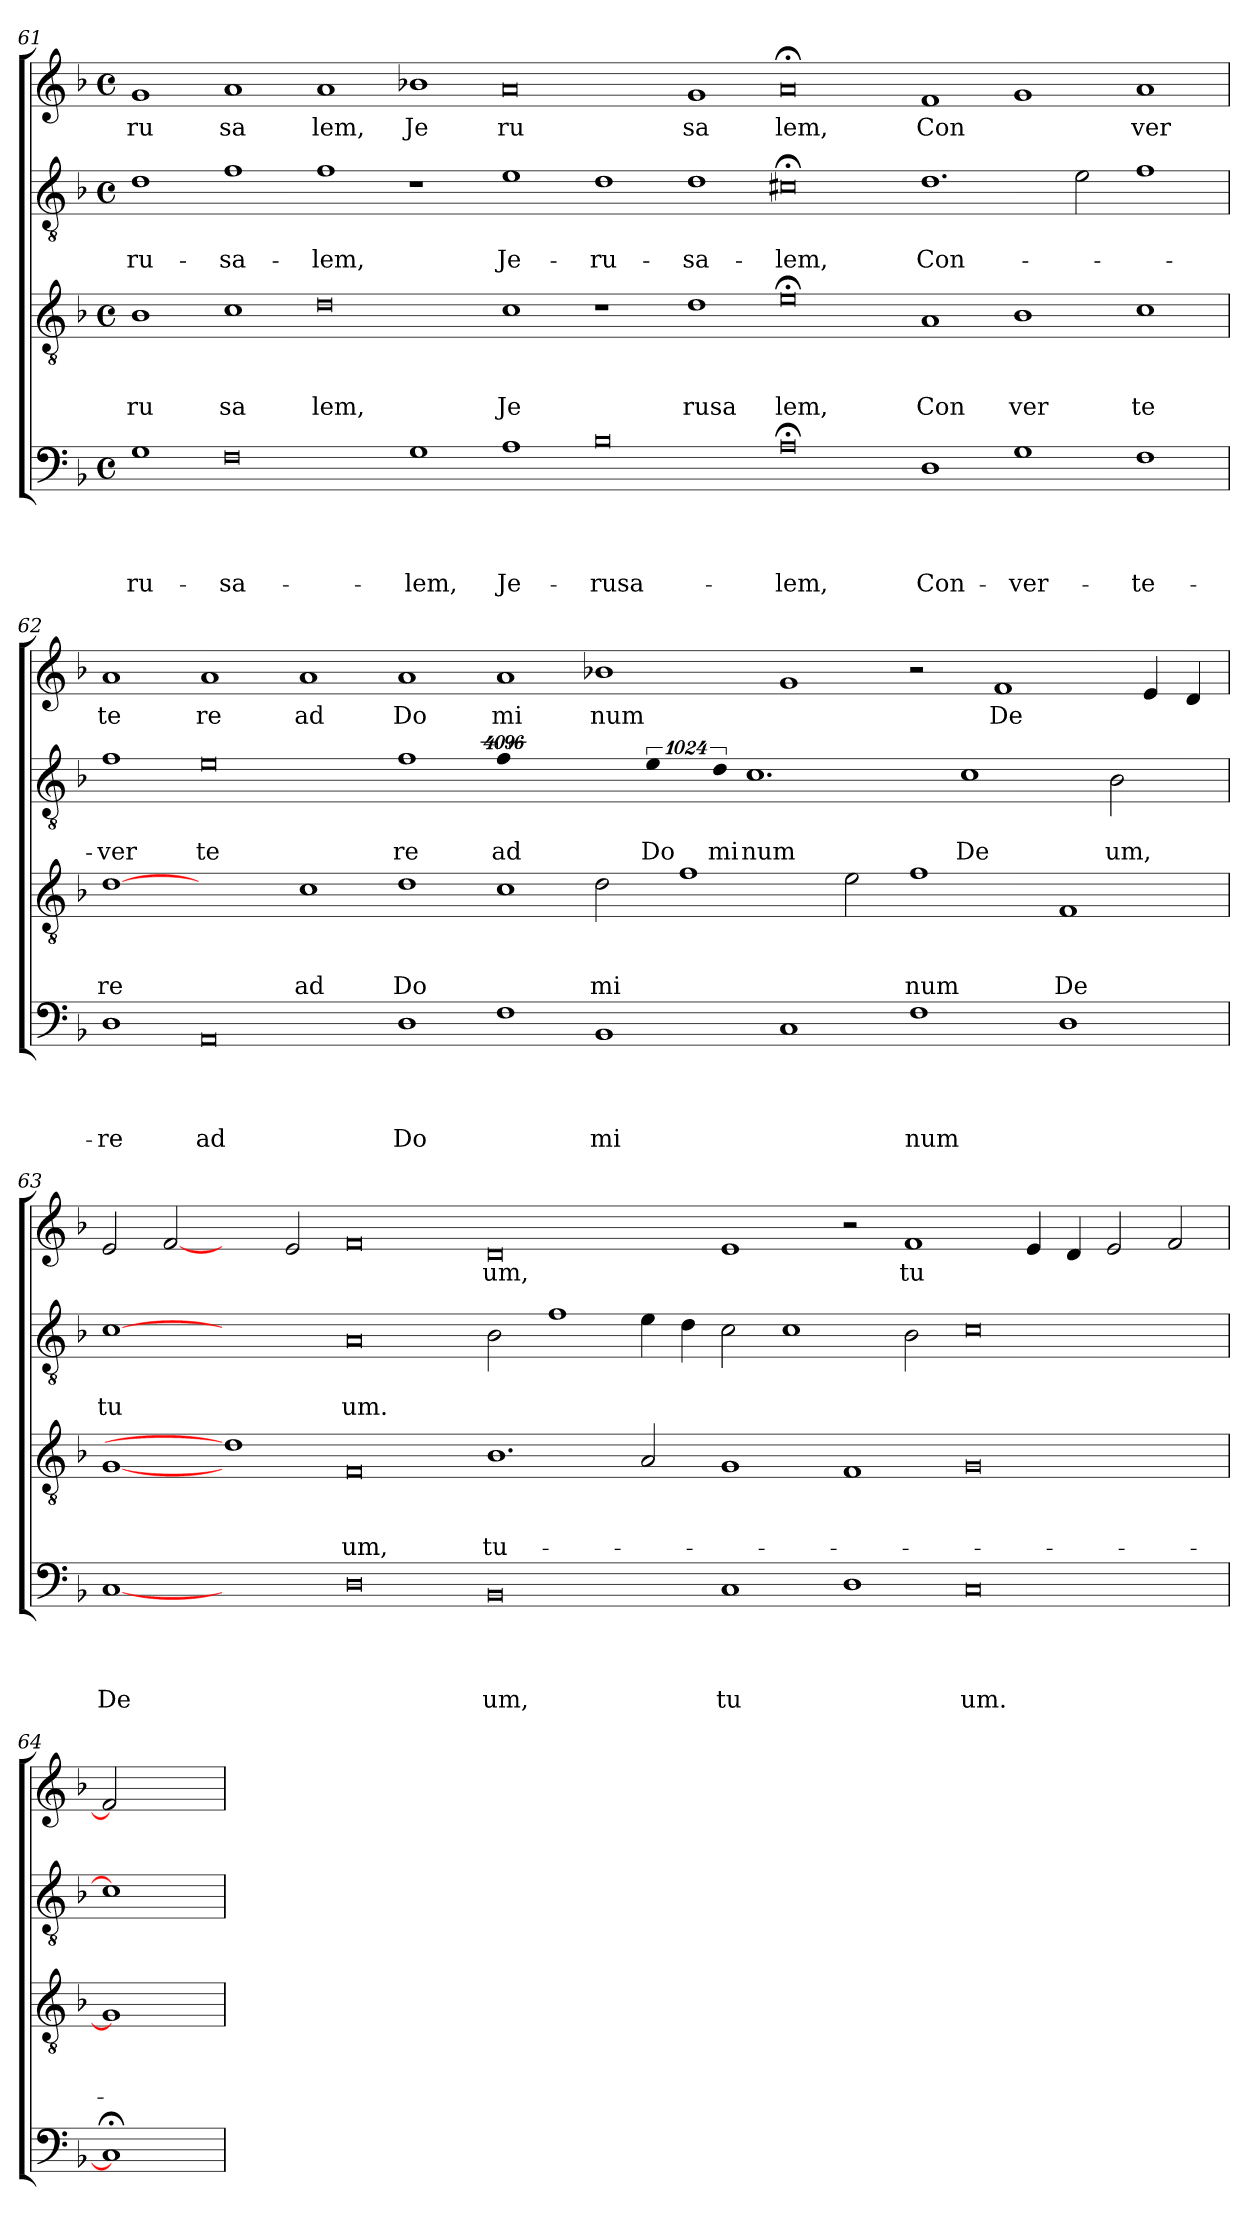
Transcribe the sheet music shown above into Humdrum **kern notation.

**kern	**text	**text	**text	**text	**kern	**text	**text	**text	**kern	**text	**text	**kern	**text
*part4	*part4	*part4	*part4	*part4	*part3	*part3	*part3	*part3	*part2	*part2	*part2	*part1	*part1
*staff4	*staff4	*staff4	*staff4	*staff4	*staff3	*staff3	*staff3	*staff3	*staff2	*staff2	*staff2	*staff1	*staff1
!!LO:LB:g=z
*clefF4	*	*	*	*	*clefGv2	*	*	*	*clefGv2	*	*	*clefG2	*
*k[b-]	*	*	*	*	*k[b-]	*	*	*	*k[b-]	*	*	*k[b-]	*
*F:	*	*	*	*	*F:	*	*	*	*F:	*	*	*F:	*
*M4/4	*	*	*	*	*M4/4	*	*	*	*M4/4	*	*	*M4/4	*
*met(c)	*	*	*	*	*met(c)	*	*	*	*met(c)	*	*	*met(c)	*
=61	=61	=61	=61	=61	=61	=61	=61	=61	=61	=61	=61	=61	=61
!	!	!	!	!LO:LY:b	!	!	!	!LO:LY:b	!	!	!LO:LY:b	!	!LO:LY:b
1G	.	.	.	ru-	1B-	.	.	ru	1d	.	ru-	1g	ru
!	!	!	!	!LO:LY:b	!	!	!	!LO:LY:b	!	!	!LO:LY:b	!	!LO:LY:b
0F	.	.	.	-sa-	1c	.	.	sa	1f	.	-sa-	1a	sa
!	!	!	!	!	!	!	!	!LO:LY:b	!	!	!LO:LY:b	!	!LO:LY:b
.	.	.	.	.	0d	.	.	lem,	1f	.	-lem,	1a	lem,
!	!	!	!	!LO:LY:b	!	!	!	!	!	!	!	!	!LO:LY:b
1G	.	.	.	-lem,	.	.	.	.	1r	.	.	1b-X	Je
!	!	!	!	!LO:LY:b	!	!	!	!LO:LY:b	!	!	!LO:LY:b	!	!LO:LY:b
1A	.	.	.	Je-	1c	.	.	Je	1e	.	Je-	0a	ru
!	!	!	!	!LO:LY:b	!	!	!	!	!	!	!LO:LY:b	!	!
0B-	.	.	.	-ru­sa-	1r	.	.	.	1d	.	-ru-	.	.
!	!	!	!	!	!	!	!	!LO:LY:b	!	!	!LO:LY:b	!	!LO:LY:b
.	.	.	.	.	1d	.	.	ru­sa	1d	.	-sa-	1g	sa
!	!	!	!	!LO:LY:b	!	!	!	!LO:LY:b	!	!	!LO:LY:b	!	!LO:LY:b
0A;<	.	.	.	-lem,	0e;<	.	.	lem,	0c#X;<	.	-lem,	0a;	lem,
!	!	!	!	!LO:LY:b	!	!	!	!LO:LY:b	!	!	!LO:LY:b	!	!LO:LY:b
1D	.	.	.	Con-	1A	.	.	Con	1.d	.	Con-	1f	Con
!	!	!	!	!LO:LY:b	!	!	!	!LO:LY:b	!	!	!	!	!
1G	.	.	.	-ver-	1B-	.	.	ver	.	.	.	1g	.
.	.	.	.	.	.	.	.	.	2e\	.	.	.	.
!	!	!	!	!LO:LY:b	!	!	!	!LO:LY:b	!	!	!	!	!LO:LY:b
1F	.	.	.	-te-	1c	.	.	te	1f	.	.	1a	ver
!!LO:PB:g=z
=62	=62	=62	=62	=62	=62	=62	=62	=62	=62	=62	=62	=62	=62
!	!	!	!	!LO:LY:b	!	!	!	!LO:LY:b	!	!	!LO:LY:b	!	!LO:LY:b
1D	.	.	.	-re	[1d	.	.	re	1f	.	-ver	1a	te
!	!	!	!	!LO:LY:b	!	!	!	!	!	!	!LO:LY:b	!	!LO:LY:b
0AA	.	.	.	ad	1ryy	.	.	.	0e	.	te	1a	re
!	!	!	!	!	!	!	!	!LO:LY:b	!	!	!	!	!LO:LY:b
.	.	.	.	.	1c	.	.	ad	.	.	.	1a	ad
!	!	!	!	!LO:LY:b	!	!	!	!LO:LY:b	!	!	!LO:LY:b	!	!LO:LY:b
1D	.	.	.	Do	1d	.	.	Do	1f	.	re	1a	Do
!	!	!	!	!	!	!	!	!	!LO:N:vis=0	!	!LO:LY:b	!	!LO:LY:b
1F	.	.	.	.	1c	.	.	.	4096%5461f	.	ad	1a	mi
!	!	!	!	!LO:LY:b	!	!	!	!LO:LY:b	!	!	!	!	!LO:LY:b
1BB-	.	.	.	mi	2d\	.	.	mi	.	.	.	1b-X	num
!	!	!	!	!	!	!	!	!	!LO:N:vis=2	!	!LO:LY:b	!	!
.	.	.	.	.	.	.	.	.	2048%683e\	.	Do	.	.
.	.	.	.	.	1f	.	.	.	.	.	.	.	.
!	!	!	!	!	!	!	!	!	!LO:N:vis=2	!	!LO:LY:b	!	!
.	.	.	.	.	.	.	.	.	4096%1365d\	.	mi	.	.
!	!	!	!	!	!	!	!	!	!	!	!LO:LY:b	!	!
1C	.	.	.	.	.	.	.	.	1.c	.	num	1g	.
.	.	.	.	.	2e\	.	.	.	.	.	.	.	.
!	!	!	!	!LO:LY:b	!	!	!	!LO:LY:b	!	!	!	!	!
1F	.	.	.	num	1f	.	.	num	.	.	.	2r	.
!	!	!	!	!	!	!	!	!	!	!	!LO:LY:b	!	!LO:LY:b
.	.	.	.	.	.	.	.	.	1c	.	De	1f	De
!	!	!	!	!	!	!	!	!LO:LY:b	!	!	!	!	!
1D	.	.	.	.	1F	.	.	De	.	.	.	.	.
!	!	!	!	!	!	!	!	!	!	!	!LO:LY:b	!	!
.	.	.	.	.	.	.	.	.	2B-\	.	um,	4e/	.
.	.	.	.	.	.	.	.	.	.	.	.	4d/	.
!!LO:LB:g=z
=63	=63	=63	=63	=63	=63	=63	=63	=63	=63	=63	=63	=63	=63
!	!	!	!	!LO:LY:b	!	!	!	!	!	!	!LO:LY:b	!	!
[1C	.	.	.	De	[1G	.	.	.	[1c	.	tu	2e/	.
.	.	.	.	.	.	.	.	.	.	.	.	[2f	.
1ryy	.	.	.	.	1d]	.	.	.	1ryy	.	.	2ryy	.
.	.	.	.	.	.	.	.	.	.	.	.	2e/	.
!	!	!	!	!	!	!	!	!LO:LY:b	!	!	!LO:LY:b	!	!
0D	.	.	.	.	0F	.	.	um,	0A	.	um.	0f	.
!	!	!	!	!LO:LY:b	!	!	!	!LO:LY:b	!	!	!	!	!LO:LY:b
0BB-	.	.	.	um,	1.B-	.	.	tu-	2B-\	.	.	0d	um,
.	.	.	.	.	.	.	.	.	1f	.	.	.	.
.	.	.	.	.	2A/	.	.	.	4e\	.	.	.	.
.	.	.	.	.	.	.	.	.	4d\	.	.	.	.
!	!	!	!	!LO:LY:b	!	!	!	!	!	!	!	!	!
1C	.	.	.	tu	1G	.	.	.	2c\	.	.	1e	.
.	.	.	.	.	.	.	.	.	1c	.	.	.	.
1D	.	.	.	.	1F	.	.	.	.	.	.	2r	.
!	!	!	!	!	!	!	!	!	!	!	!	!	!LO:LY:b
.	.	.	.	.	.	.	.	.	2B-\	.	.	1f	tu
!	!	!	!	!LO:LY:b	!	!	!	!	!	!	!	!	!
0C	.	.	.	um.	0G	.	.	.	0c	.	.	.	.
.	.	.	.	.	.	.	.	.	.	.	.	4e/	.
.	.	.	.	.	.	.	.	.	.	.	.	4d/	.
.	.	.	.	.	.	.	.	.	.	.	.	2e/	.
.	.	.	.	.	.	.	.	.	.	.	.	2f/	.
=64	=64	=64	=64	=64	=64	=64	=64	=64	=64	=64	=64	=64	=64
1C;]	.	.	.	.	1G]	.	.	.	1c]	.	.	2f]	.
.	.	.	.	.	.	.	.	.	.	.	.	2ryy	.
=	=	=	=	=	=	=	=	=	=	=	=	=	=
*-	*-	*-	*-	*-	*-	*-	*-	*-	*-	*-	*-	*-	*-
